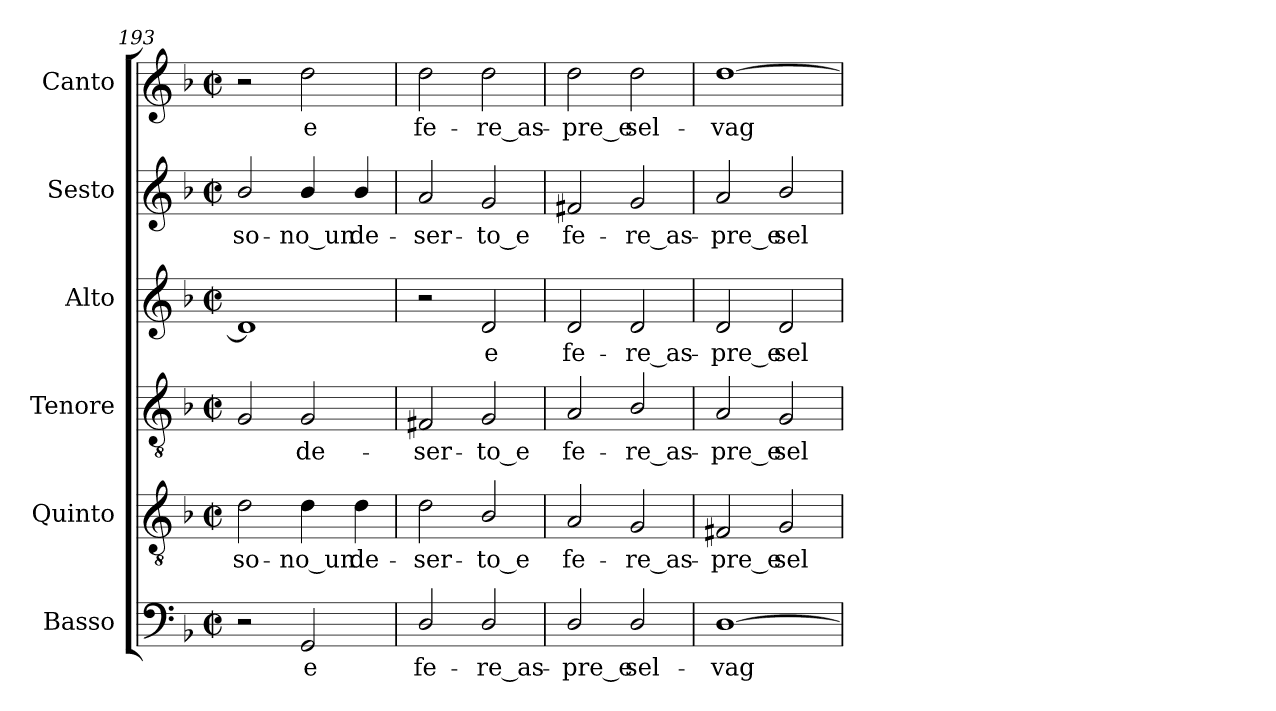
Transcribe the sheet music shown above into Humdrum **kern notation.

**kern	**text	**kern	**text	**kern	**text	**kern	**text	**kern	**text	**kern	**text
*part6	*part6	*part5	*part5	*part4	*part4	*part3	*part3	*part2	*part2	*part1	*part1
*staff6	*staff6	*staff5	*staff5	*staff4	*staff4	*staff3	*staff3	*staff2	*staff2	*staff1	*staff1
*I"Basso	*	*I"Quinto	*	*I"Tenore	*	*I"Alto	*	*I"Sesto	*	*I"Canto	*
*I'B.	*	*	*	*I'T.	*	*I'A.	*	*I'S.	*	*	*
*clefF4	*	*clefGv2	*	*clefGv2	*	*clefG2	*	*clefG2	*	*clefG2	*
*	*	*ITrd7c12	*	*ITrd7c12	*	*	*	*	*	*	*
*k[b-]	*	*k[b-]	*	*k[b-]	*	*k[b-]	*	*k[b-]	*	*k[b-]	*
*F:	*	*F:	*	*F:	*	*F:	*	*F:	*	*F:	*
*M2/2	*	*M2/2	*	*M2/2	*	*M2/2	*	*M2/2	*	*M2/2	*
*met(c|)	*	*met(c|)	*	*met(c|)	*	*met(c|)	*	*met(c|)	*	*met(c|)	*
=193	=193	=193	=193	=193	=193	=193	=193	=193	=193	=193	=193
!	!	!	!LO:LY:b:color=#000000	!	!	!	!	!	!	!	!
!	!	!	!	!	!	!	!	!	!LO:LY:b:color=#000000	!	!
2r	.	2Di\	so-	2GGi/	.	1di]	.	2b-i/	so-	2r	.
!	!LO:LY:b:color=#000000	!	!	!	!	!	!	!	!	!	!
!	!	!	!LO:LY:b:color=#000000	!	!	!	!	!	!	!	!
!	!	!	!	!	!LO:LY:b:color=#000000	!	!	!	!	!	!
!	!	!	!	!	!	!	!	!	!LO:LY:b:color=#000000	!	!
!	!	!	!	!	!	!	!	!	!	!	!LO:LY:b:color=#000000
2GGi/	e	4Di\	-no_un	2GGi/	de-	.	.	4b-i/	-no_un	2ddi\	e
!	!	!	!LO:LY:b:color=#000000	!	!	!	!	!	!	!	!
!	!	!	!	!	!	!	!	!	!LO:LY:b:color=#000000	!	!
.	.	4Di\	de-	.	.	.	.	4b-i/	de-	.	.
=194	=194	=194	=194	=194	=194	=194	=194	=194	=194	=194	=194
!	!LO:LY:b:color=#000000	!	!	!	!	!	!	!	!	!	!
!	!	!	!LO:LY:b:color=#000000	!	!	!	!	!	!	!	!
!	!	!	!	!	!LO:LY:b:color=#000000	!	!	!	!	!	!
!	!	!	!	!	!	!	!	!	!LO:LY:b:color=#000000	!	!
!	!	!	!	!	!	!	!	!	!	!	!LO:LY:b:color=#000000
2Di/	fe-	2Di\	-ser-	2FF#Xi/	-ser-	2r	.	2ai/	-ser-	2ddi\	fe-
!	!LO:LY:b:color=#000000	!	!	!	!	!	!	!	!	!	!
!	!	!	!LO:LY:b:color=#000000	!	!	!	!	!	!	!	!
!	!	!	!	!	!LO:LY:b:color=#000000	!	!	!	!	!	!
!	!	!	!	!	!	!	!LO:LY:b:color=#000000	!	!	!	!
!	!	!	!	!	!	!	!	!	!LO:LY:b:color=#000000	!	!
!	!	!	!	!	!	!	!	!	!	!	!LO:LY:b:color=#000000
2Di/	-re_as-	2BB-i/	-to_e	2GGi/	-to_e	2di/	e	2gi/	-to_e	2ddi\	-re_as-
=195	=195	=195	=195	=195	=195	=195	=195	=195	=195	=195	=195
!	!LO:LY:b:color=#000000	!	!	!	!	!	!	!	!	!	!
!	!	!	!LO:LY:b:color=#000000	!	!	!	!	!	!	!	!
!	!	!	!	!	!LO:LY:b:color=#000000	!	!	!	!	!	!
!	!	!	!	!	!	!	!LO:LY:b:color=#000000	!	!	!	!
!	!	!	!	!	!	!	!	!	!LO:LY:b:color=#000000	!	!
!	!	!	!	!	!	!	!	!	!	!	!LO:LY:b:color=#000000
2Di/	-pre_e	2AAi/	fe-	2AAi/	fe-	2di/	fe-	2f#Xi/	fe-	2ddi\	-pre_e
!	!LO:LY:b:color=#000000	!	!	!	!	!	!	!	!	!	!
!	!	!	!LO:LY:b:color=#000000	!	!	!	!	!	!	!	!
!	!	!	!	!	!LO:LY:b:color=#000000	!	!	!	!	!	!
!	!	!	!	!	!	!	!LO:LY:b:color=#000000	!	!	!	!
!	!	!	!	!	!	!	!	!	!LO:LY:b:color=#000000	!	!
!	!	!	!	!	!	!	!	!	!	!	!LO:LY:b:color=#000000
2Di/	sel-	2GGi/	-re_as-	2BB-i/	-re_as-	2di/	-re_as-	2gi/	-re_as-	2ddi\	sel-
=196	=196	=196	=196	=196	=196	=196	=196	=196	=196	=196	=196
!	!LO:LY:b:color=#000000	!	!	!	!	!	!	!	!	!	!
!	!	!	!LO:LY:b:color=#000000	!	!	!	!	!	!	!	!
!	!	!	!	!	!LO:LY:b:color=#000000	!	!	!	!	!	!
!	!	!	!	!	!	!	!LO:LY:b:color=#000000	!	!	!	!
!	!	!	!	!	!	!	!	!	!LO:LY:b:color=#000000	!	!
!	!	!	!	!	!	!	!	!	!	!	!LO:LY:b:color=#000000
[1Di	-vag-	2FF#Xi/	-pre_e	2AAi/	-pre_e	2di/	-pre_e	2ai/	-pre_e	[1ddi	-vag-
!	!	!	!LO:LY:b:color=#000000	!	!	!	!	!	!	!	!
!	!	!	!	!	!LO:LY:b:color=#000000	!	!	!	!	!	!
!	!	!	!	!	!	!	!LO:LY:b:color=#000000	!	!	!	!
!	!	!	!	!	!	!	!	!	!LO:LY:b:color=#000000	!	!
.	.	2GGi/	sel-	2GGi/	sel	2di/	sel-	2b-i/	sel-	.	.
=	=	=	=	=	=	=	=	=	=	=	=
*-	*-	*-	*-	*-	*-	*-	*-	*-	*-	*-	*-
